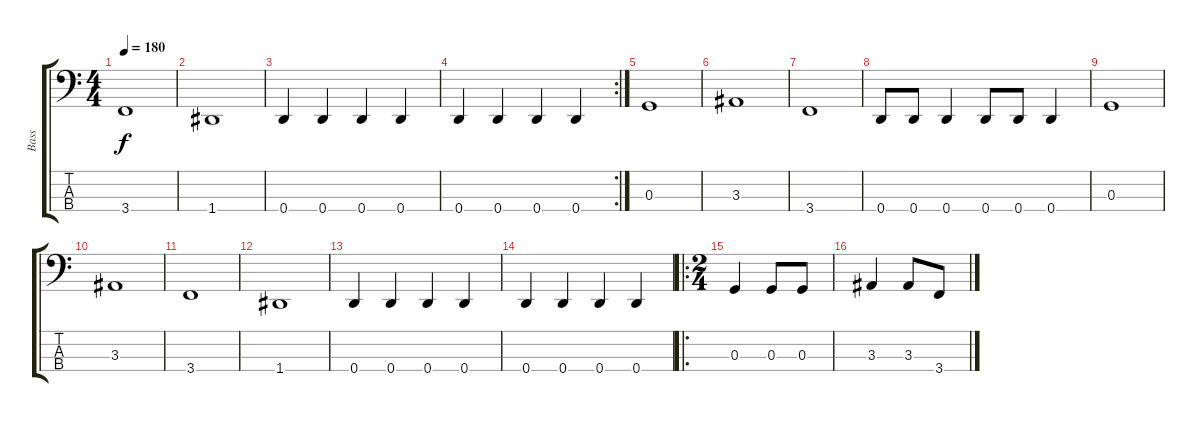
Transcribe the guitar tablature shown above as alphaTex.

\track ("Bass" "Bass") {instrument electricbasspick}
\staff {score tabs}
\tuning (F2 C2 G1 D1) {hide}
\ts (4 4)
\tempo 180
\clef f4
\ks c
3.4.1{dy f} |
1.4.1 |
0.4.4 0.4.4 0.4.4 0.4.4 |
\rc 2
0.4.4 0.4.4 0.4.4 0.4.4 |
0.3.1 |
3.3.1 |
3.4.1 |
0.4.8 0.4.8 0.4.4 0.4.8 0.4.8 0.4.4 |
0.3.1 |
3.3.1 |
3.4.1 |
1.4.1 |
0.4.4 0.4.4 0.4.4 0.4.4 |
0.4.4 0.4.4 0.4.4 0.4.4 |
\ro
\ts (2 4)
0.3.4 0.3.8 0.3.8 |
3.3.4 3.3.8 3.4.8
